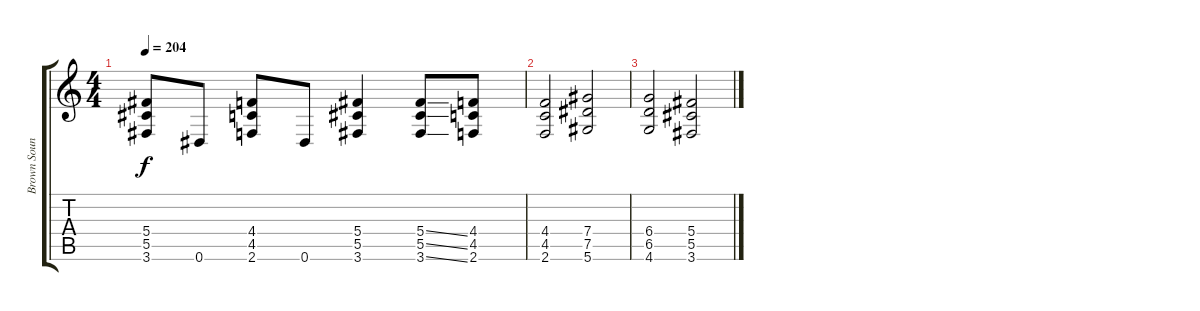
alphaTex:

\track ("Brown Sound" "Brown Soun") {instrument distortionguitar}
\staff {score tabs}
\tuning (Eb4 Bb3 Gb3 Db3 Ab2 Eb2) {hide}
\ts (4 4)
\tempo 204
\clef g2
\ks c
(5.4 5.5 3.6).8{dy f} 0.6.8 (4.4 4.5 2.6).8 0.6.8 (5.4 5.5 3.6).4 (5.4{ss} 5.5{ss} 3.6{ss}).8 (4.4 4.5 2.6).8 |
(4.4 4.5 2.6).2 (7.4 7.5 5.6).2 |
(6.4 6.5 4.6).2 (5.4 5.5 3.6).2
